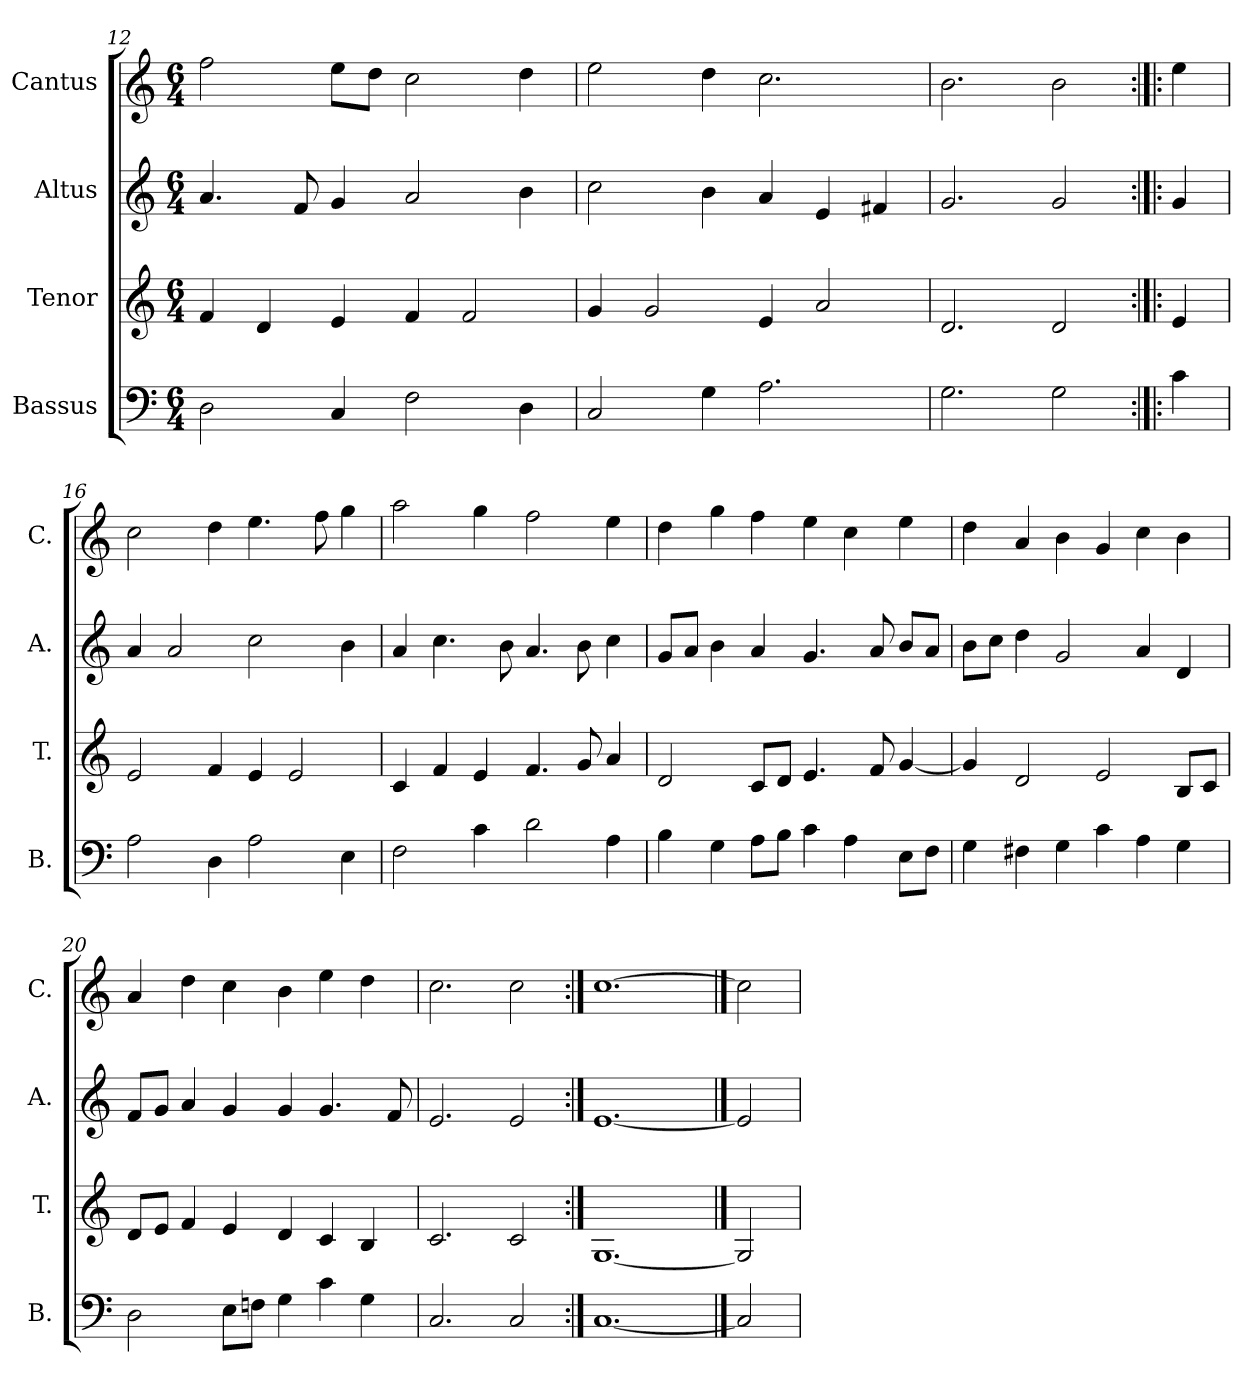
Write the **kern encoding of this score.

**kern	**kern	**kern	**kern
*part4	*part3	*part2	*part1
*staff4	*staff3	*staff2	*staff1
*I"Bassus	*I"Tenor	*I"Altus	*I"Cantus
*I'B.	*I'T.	*I'A.	*I'C.
!!LO:LB:g=z
*clefF4	*clefG2	*clefG2	*clefG2
*k[]	*k[]	*k[]	*k[]
*C:	*C:	*C:	*C:
*M6/4	*M6/4	*M6/4	*M6/4
=12	=12	=12	=12
2D\	4f/	4.a/	2ff\
.	4d/	.	.
.	.	8f/	.
4C/	4e/	4g/	8ee\L
.	.	.	8dd\J
2F\	4f/	2a/	2cc\
.	2f/	.	.
4D\	.	4b\	4dd\
=13	=13	=13	=13
2C/	4g/	2cc\	2ee\
.	2g/	.	.
4G\	.	4b\	4dd\
2.A\	4e/	4a/	2.cc\
.	2a/	4e/	.
.	.	4f#X/	.
=14	=14	=14	=14
2.G\	2.d/	2.g/	2.b\
2G\	2d/	2g/	2b\
=15:|!|:	=15:|!|:	=15:|!|:	=15:|!|:
4c\	4e/	4g/	4ee\
=16	=16	=16	=16
2A\	2e/	4a/	2cc\
.	.	2a/	.
4D\	4f/	.	4dd\
2A\	4e/	2cc\	4.ee\
.	2e/	.	.
.	.	.	8ff\
4E\	.	4b\	4gg\
=17	=17	=17	=17
2F\	4c/	4a/	2aa\
.	4f/	4.cc\	.
4c\	4e/	.	4gg\
.	.	8b\	.
2d\	4.f/	4.a/	2ff\
.	8g/	8b\	.
4A\	4a/	4cc\	4ee\
=18	=18	=18	=18
4B\	2d/	8g/L	4dd\
.	.	8a/J	.
4G\	.	4b\	4gg\
8A\L	8c/L	4a/	4ff\
8B\J	8d/J	.	.
4c\	4.e/	4.g/	4ee\
4A\	.	.	4cc\
.	8f/	8a/	.
8E\L	[4g/	8b/L	4ee\
8F\J	.	8a/J	.
=19	=19	=19	=19
4G\	4g/]	8b\L	4dd\
.	.	8cc\J	.
4F#X\	2d/	4dd\	4a/
4G\	.	2g/	4b\
4c\	2e/	.	4g/
4A\	.	4a/	4cc\
4G\	8B/L	4d/	4b\
.	8c/J	.	.
=20	=20	=20	=20
2D\	8d/L	8f/L	4a/
.	8e/J	8g/J	.
.	4f/	4a/	4dd\
8E\L	4e/	4g/	4cc\
8Fn\J	.	.	.
4G\	4d/	4g/	4b\
4c\	4c/	4.g/	4ee\
4G\	4B/	.	4dd\
.	.	8f/	.
=21	=21	=21	=21
2.C/	2.c/	2.e/	2.cc\
2C/	2c/	2e/	2cc\
=22:|!	=22:|!	=22:|!	=22:|!
[1.C/	[1.G/	[1.e/	[1.cc\
==23	==23	==23	==23
2C/]	2G/]	2e/]	2cc\]
=	=	=	=
*-	*-	*-	*-
